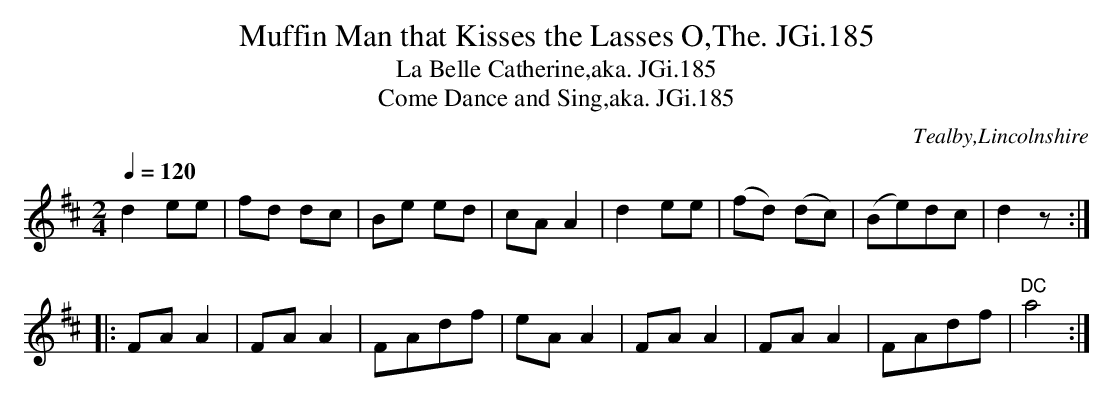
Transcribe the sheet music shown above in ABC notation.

X:1
T:Muffin Man that Kisses the Lasses O,The. JGi.185
T:La Belle Catherine,aka. JGi.185
T:Come Dance and Sing,aka. JGi.185
L:1/8
M:2/4
O:Tealby,Lincolnshire
Q:1/4=120
K:D
d2ee|fd dc|Be ed|cAA2|d2ee|(fd) (dc)|(Be)dc|d2z:|
|:FAA2|FAA2|FAdf|eAA2|FAA2|FAA2|FAdf|"DC"a4:|
